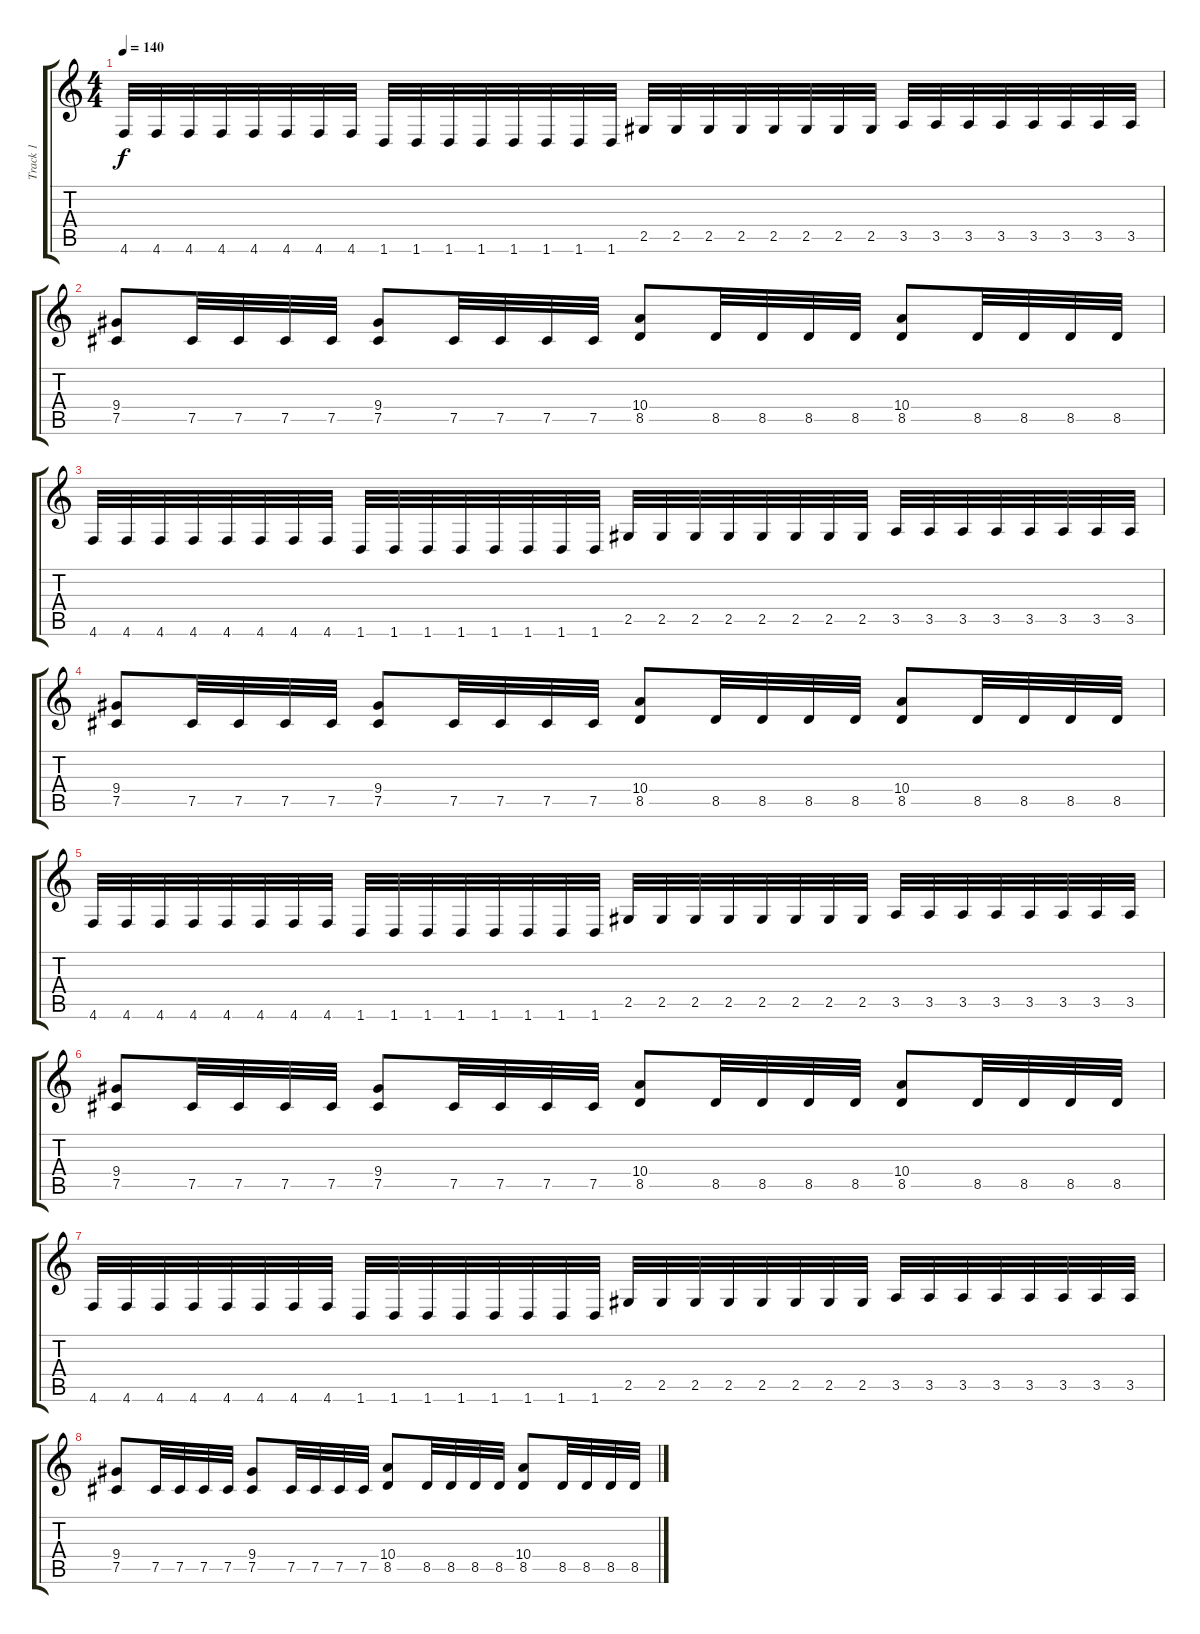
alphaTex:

\track ("Track 1" "Track 1") {instrument distortionguitar}
\staff {score tabs}
\tuning (Db4 Ab3 E3 B2 Gb2 Db2) {hide}
\ts (4 4)
\tempo 140
\clef g2
\ks c
4.6.32{dy f} 4.6.32 4.6.32 4.6.32 4.6.32 4.6.32 4.6.32 4.6.32 1.6.32 1.6.32 1.6.32 1.6.32 1.6.32 1.6.32 1.6.32 1.6.32 2.5.32 2.5.32 2.5.32 2.5.32 2.5.32 2.5.32 2.5.32 2.5.32 3.5.32 3.5.32 3.5.32 3.5.32 3.5.32 3.5.32 3.5.32 3.5.32 |
(9.4 7.5).8 7.5.32 7.5.32 7.5.32 7.5.32 (9.4 7.5).8 7.5.32 7.5.32 7.5.32 7.5.32 (10.4 8.5).8 8.5.32 8.5.32 8.5.32 8.5.32 (10.4 8.5).8 8.5.32 8.5.32 8.5.32 8.5.32 |
4.6.32 4.6.32 4.6.32 4.6.32 4.6.32 4.6.32 4.6.32 4.6.32 1.6.32 1.6.32 1.6.32 1.6.32 1.6.32 1.6.32 1.6.32 1.6.32 2.5.32 2.5.32 2.5.32 2.5.32 2.5.32 2.5.32 2.5.32 2.5.32 3.5.32 3.5.32 3.5.32 3.5.32 3.5.32 3.5.32 3.5.32 3.5.32 |
(9.4 7.5).8 7.5.32 7.5.32 7.5.32 7.5.32 (9.4 7.5).8 7.5.32 7.5.32 7.5.32 7.5.32 (10.4 8.5).8 8.5.32 8.5.32 8.5.32 8.5.32 (10.4 8.5).8 8.5.32 8.5.32 8.5.32 8.5.32 |
4.6.32 4.6.32 4.6.32 4.6.32 4.6.32 4.6.32 4.6.32 4.6.32 1.6.32 1.6.32 1.6.32 1.6.32 1.6.32 1.6.32 1.6.32 1.6.32 2.5.32 2.5.32 2.5.32 2.5.32 2.5.32 2.5.32 2.5.32 2.5.32 3.5.32 3.5.32 3.5.32 3.5.32 3.5.32 3.5.32 3.5.32 3.5.32 |
(9.4 7.5).8 7.5.32 7.5.32 7.5.32 7.5.32 (9.4 7.5).8 7.5.32 7.5.32 7.5.32 7.5.32 (10.4 8.5).8 8.5.32 8.5.32 8.5.32 8.5.32 (10.4 8.5).8 8.5.32 8.5.32 8.5.32 8.5.32 |
4.6.32 4.6.32 4.6.32 4.6.32 4.6.32 4.6.32 4.6.32 4.6.32 1.6.32 1.6.32 1.6.32 1.6.32 1.6.32 1.6.32 1.6.32 1.6.32 2.5.32 2.5.32 2.5.32 2.5.32 2.5.32 2.5.32 2.5.32 2.5.32 3.5.32 3.5.32 3.5.32 3.5.32 3.5.32 3.5.32 3.5.32 3.5.32 |
(9.4 7.5).8 7.5.32 7.5.32 7.5.32 7.5.32 (9.4 7.5).8 7.5.32 7.5.32 7.5.32 7.5.32 (10.4 8.5).8 8.5.32 8.5.32 8.5.32 8.5.32 (10.4 8.5).8 8.5.32 8.5.32 8.5.32 8.5.32
